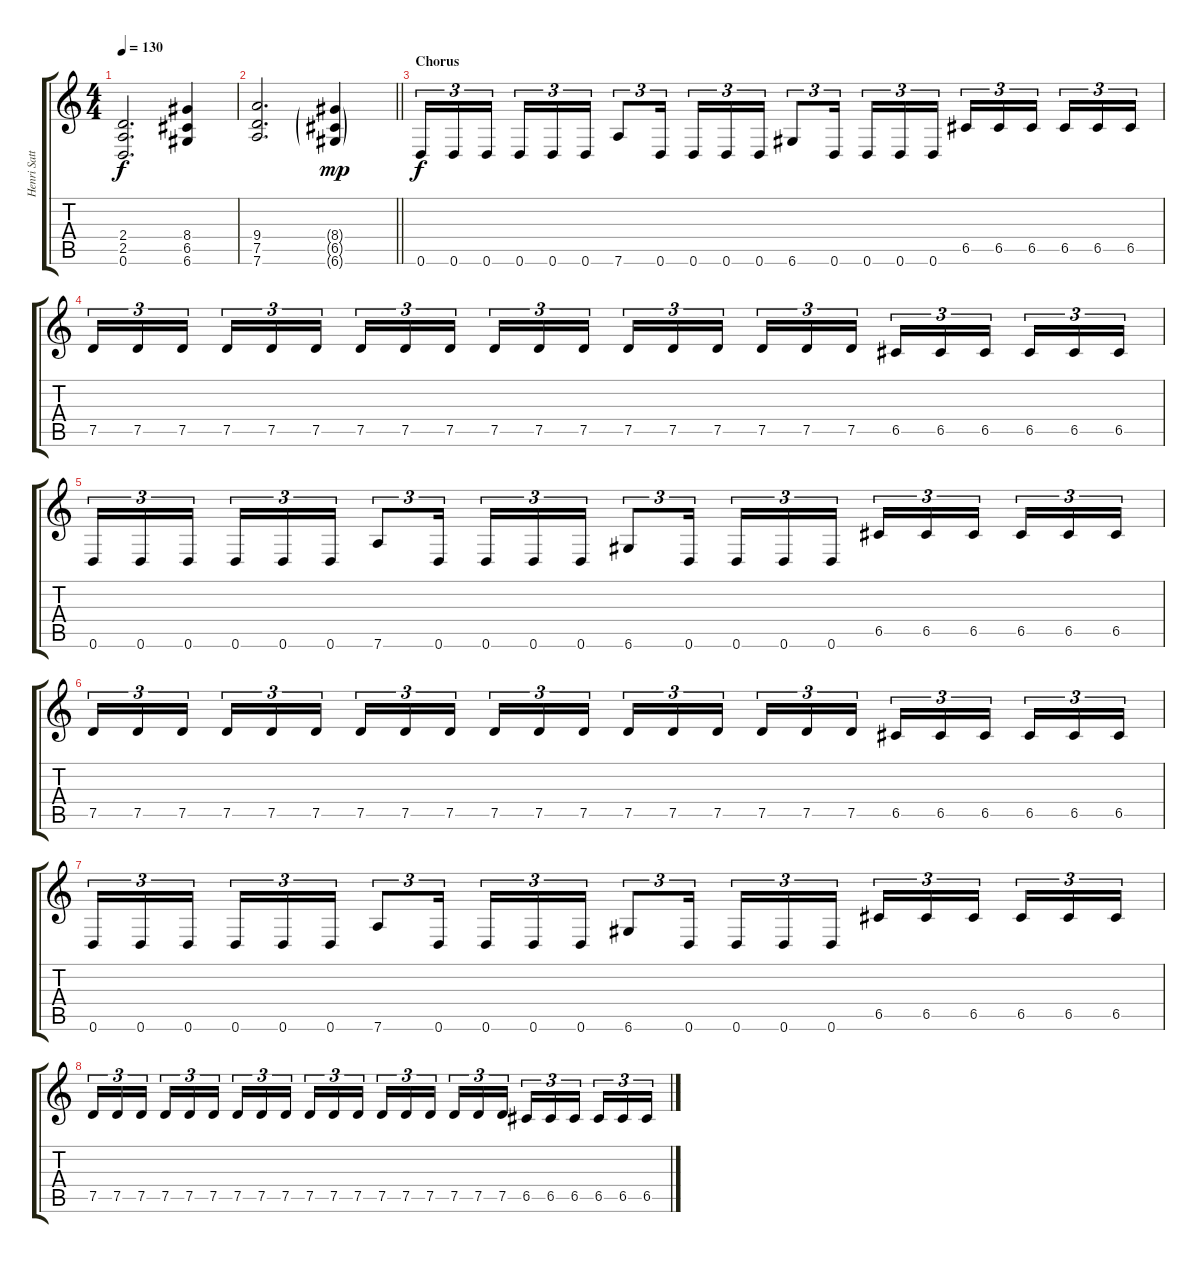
\track ("Henri Sattler " "Henri Satt") {instrument overdrivenguitar}
\staff {score tabs}
\tuning (D4 A3 F3 C3 G2 D2) {hide}
\ts (4 4)
\tempo 130
\clef g2
\ks c
(2.4 2.5 0.6).2{d dy f} (8.4 6.5 6.6).4 |
\barLineRight lightlight
(9.4 7.5 7.6).2{d} (8.4{g} 6.5{g} 6.6{g}).4{dy mp} |
\section ("" "Chorus")
0.6.16{tu (3 2) dy f} 0.6.16{tu (3 2)} 0.6.16{tu (3 2) beam splitsecondary} 0.6.16{tu (3 2)} 0.6.16{tu (3 2)} 0.6.16{tu (3 2)} 7.6.8{tu (3 2)} 0.6.16{tu (3 2) beam splitsecondary} 0.6.16{tu (3 2)} 0.6.16{tu (3 2)} 0.6.16{tu (3 2)} 6.6.8{tu (3 2)} 0.6.16{tu (3 2) beam splitsecondary} 0.6.16{tu (3 2)} 0.6.16{tu (3 2)} 0.6.16{tu (3 2)} 6.5.16{tu (3 2)} 6.5.16{tu (3 2)} 6.5.16{tu (3 2) beam splitsecondary} 6.5.16{tu (3 2)} 6.5.16{tu (3 2)} 6.5.16{tu (3 2)} |
7.5.16{tu (3 2)} 7.5.16{tu (3 2)} 7.5.16{tu (3 2) beam splitsecondary} 7.5.16{tu (3 2)} 7.5.16{tu (3 2)} 7.5.16{tu (3 2)} 7.5.16{tu (3 2)} 7.5.16{tu (3 2)} 7.5.16{tu (3 2) beam splitsecondary} 7.5.16{tu (3 2)} 7.5.16{tu (3 2)} 7.5.16{tu (3 2)} 7.5.16{tu (3 2)} 7.5.16{tu (3 2)} 7.5.16{tu (3 2) beam splitsecondary} 7.5.16{tu (3 2)} 7.5.16{tu (3 2)} 7.5.16{tu (3 2)} 6.5.16{tu (3 2)} 6.5.16{tu (3 2)} 6.5.16{tu (3 2) beam splitsecondary} 6.5.16{tu (3 2)} 6.5.16{tu (3 2)} 6.5.16{tu (3 2)} |
0.6.16{tu (3 2)} 0.6.16{tu (3 2)} 0.6.16{tu (3 2) beam splitsecondary} 0.6.16{tu (3 2)} 0.6.16{tu (3 2)} 0.6.16{tu (3 2)} 7.6.8{tu (3 2)} 0.6.16{tu (3 2) beam splitsecondary} 0.6.16{tu (3 2)} 0.6.16{tu (3 2)} 0.6.16{tu (3 2)} 6.6.8{tu (3 2)} 0.6.16{tu (3 2) beam splitsecondary} 0.6.16{tu (3 2)} 0.6.16{tu (3 2)} 0.6.16{tu (3 2)} 6.5.16{tu (3 2)} 6.5.16{tu (3 2)} 6.5.16{tu (3 2) beam splitsecondary} 6.5.16{tu (3 2)} 6.5.16{tu (3 2)} 6.5.16{tu (3 2)} |
7.5.16{tu (3 2)} 7.5.16{tu (3 2)} 7.5.16{tu (3 2) beam splitsecondary} 7.5.16{tu (3 2)} 7.5.16{tu (3 2)} 7.5.16{tu (3 2)} 7.5.16{tu (3 2)} 7.5.16{tu (3 2)} 7.5.16{tu (3 2) beam splitsecondary} 7.5.16{tu (3 2)} 7.5.16{tu (3 2)} 7.5.16{tu (3 2)} 7.5.16{tu (3 2)} 7.5.16{tu (3 2)} 7.5.16{tu (3 2) beam splitsecondary} 7.5.16{tu (3 2)} 7.5.16{tu (3 2)} 7.5.16{tu (3 2)} 6.5.16{tu (3 2)} 6.5.16{tu (3 2)} 6.5.16{tu (3 2) beam splitsecondary} 6.5.16{tu (3 2)} 6.5.16{tu (3 2)} 6.5.16{tu (3 2)} |
0.6.16{tu (3 2)} 0.6.16{tu (3 2)} 0.6.16{tu (3 2) beam splitsecondary} 0.6.16{tu (3 2)} 0.6.16{tu (3 2)} 0.6.16{tu (3 2)} 7.6.8{tu (3 2)} 0.6.16{tu (3 2) beam splitsecondary} 0.6.16{tu (3 2)} 0.6.16{tu (3 2)} 0.6.16{tu (3 2)} 6.6.8{tu (3 2)} 0.6.16{tu (3 2) beam splitsecondary} 0.6.16{tu (3 2)} 0.6.16{tu (3 2)} 0.6.16{tu (3 2)} 6.5.16{tu (3 2)} 6.5.16{tu (3 2)} 6.5.16{tu (3 2) beam splitsecondary} 6.5.16{tu (3 2)} 6.5.16{tu (3 2)} 6.5.16{tu (3 2)} |
7.5.16{tu (3 2)} 7.5.16{tu (3 2)} 7.5.16{tu (3 2) beam splitsecondary} 7.5.16{tu (3 2)} 7.5.16{tu (3 2)} 7.5.16{tu (3 2)} 7.5.16{tu (3 2)} 7.5.16{tu (3 2)} 7.5.16{tu (3 2) beam splitsecondary} 7.5.16{tu (3 2)} 7.5.16{tu (3 2)} 7.5.16{tu (3 2)} 7.5.16{tu (3 2)} 7.5.16{tu (3 2)} 7.5.16{tu (3 2) beam splitsecondary} 7.5.16{tu (3 2)} 7.5.16{tu (3 2)} 7.5.16{tu (3 2)} 6.5.16{tu (3 2)} 6.5.16{tu (3 2)} 6.5.16{tu (3 2) beam splitsecondary} 6.5.16{tu (3 2)} 6.5.16{tu (3 2)} 6.5.16{tu (3 2)}
